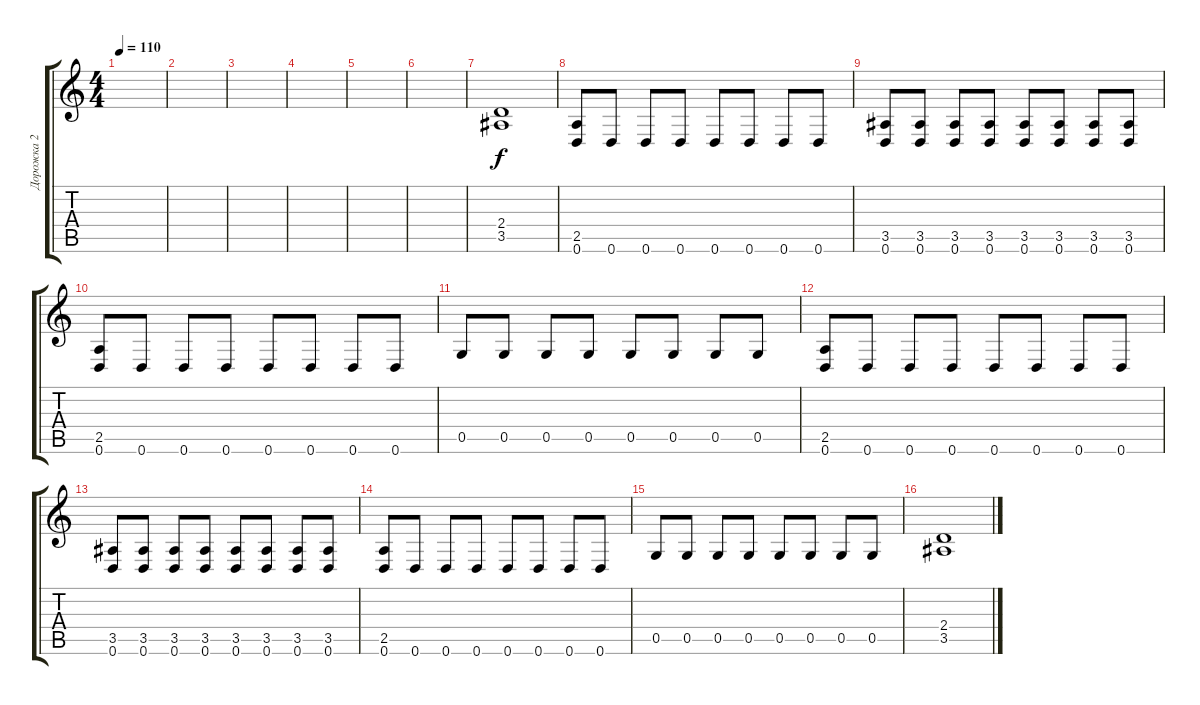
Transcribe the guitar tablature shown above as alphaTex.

\track ("Дорожка 2" "Дорожка 2") {instrument distortionguitar}
\staff {score tabs}
\tuning (D4 A3 F3 C3 G2 D2) {hide}
\ts (4 4)
\tempo 110
\clef g2
\ks c
|
|
|
|
|
|
(2.4 3.5).1 |
(2.5 0.6).8 0.6.8 0.6.8 0.6.8 0.6.8 0.6.8 0.6.8 0.6.8 |
(3.5 0.6).8 (3.5 0.6).8 (3.5 0.6).8 (3.5 0.6).8 (3.5 0.6).8 (3.5 0.6).8 (3.5 0.6).8 (3.5 0.6).8 |
(2.5 0.6).8 0.6.8 0.6.8 0.6.8 0.6.8 0.6.8 0.6.8 0.6.8 |
0.5.8 0.5.8 0.5.8 0.5.8 0.5.8 0.5.8 0.5.8 0.5.8 |
(2.5 0.6).8 0.6.8 0.6.8 0.6.8 0.6.8 0.6.8 0.6.8 0.6.8 |
(3.5 0.6).8 (3.5 0.6).8 (3.5 0.6).8 (3.5 0.6).8 (3.5 0.6).8 (3.5 0.6).8 (3.5 0.6).8 (3.5 0.6).8 |
(2.5 0.6).8 0.6.8 0.6.8 0.6.8 0.6.8 0.6.8 0.6.8 0.6.8 |
0.5.8 0.5.8 0.5.8 0.5.8 0.5.8 0.5.8 0.5.8 0.5.8 |
(2.4 3.5).1
